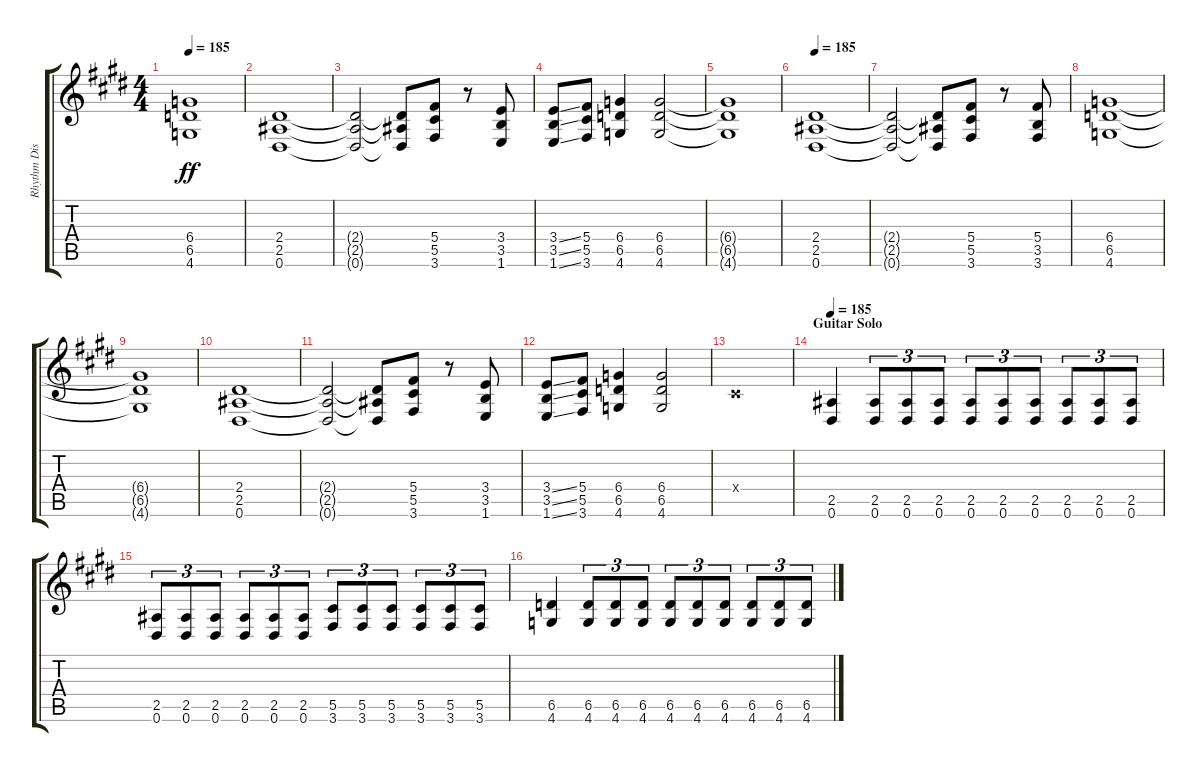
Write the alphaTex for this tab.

\track ("Rhythm Distortion" "Rhythm Dis") {instrument distortionguitar}
\staff {score tabs}
\tuning (Eb4 Bb3 Gb3 Db3 Ab2 Eb2) {hide}
\ts (4 4)
\tempo 185
\clef g2
\ks e
(6.4{t} 6.5{t} 4.6{t}).1{dy ff} |
(2.4 2.5 0.6).1 |
(2.4{t} 2.5{t} 0.6{t}).2 (2.4{t} 2.5{t} 0.6{t}).8 (5.4 5.5 3.6).8 r.8 (3.4 3.5 1.6).8 |
(3.4{ss} 3.5{ss} 1.6{ss}).8 (5.4 5.5 3.6).8 (6.4 6.5 4.6).4 (6.4 6.5 4.6).2 |
(6.4{t} 6.5{t} 4.6{t}).1 |
\tempo 185
(2.4 2.5 0.6).1{balance 12} |
(2.4{t} 2.5{t} 0.6{t}).2 (2.4{t} 2.5{t} 0.6{t}).8 (5.4 5.5 3.6).8 r.8 (5.4 3.5 3.6).8 |
(6.4 6.5 4.6).1 |
(6.4{t} 6.5{t} 4.6{t}).1 |
(2.4 2.5 0.6).1 |
(2.4{t} 2.5{t} 0.6{t}).2 (2.4{t} 2.5{t} 0.6{t}).8 (5.4 5.5 3.6).8 r.8 (3.4 3.5 1.6).8 |
(3.4{ss} 3.5{ss} 1.6{ss}).8 (5.4 5.5 3.6).8 (6.4 6.5 4.6).4 (6.4 6.5 4.6).2 |
0.4{x}.1 |
\section ("" "Guitar Solo")
\tempo 185
(2.5 0.6).4{balance 0} (2.5 0.6).8{tu (3 2)} (2.5 0.6).8{tu (3 2)} (2.5 0.6).8{tu (3 2)} (2.5 0.6).8{tu (3 2)} (2.5 0.6).8{tu (3 2)} (2.5 0.6).8{tu (3 2)} (2.5 0.6).8{tu (3 2)} (2.5 0.6).8{tu (3 2)} (2.5 0.6).8{tu (3 2)} |
(2.5 0.6).8{tu (3 2)} (2.5 0.6).8{tu (3 2)} (2.5 0.6).8{tu (3 2)} (2.5 0.6).8{tu (3 2)} (2.5 0.6).8{tu (3 2)} (2.5 0.6).8{tu (3 2)} (5.5 3.6).8{tu (3 2)} (5.5 3.6).8{tu (3 2)} (5.5 3.6).8{tu (3 2)} (5.5 3.6).8{tu (3 2)} (5.5 3.6).8{tu (3 2)} (5.5 3.6).8{tu (3 2)} |
(6.5 4.6).4 (6.5 4.6).8{tu (3 2)} (6.5 4.6).8{tu (3 2)} (6.5 4.6).8{tu (3 2)} (6.5 4.6).8{tu (3 2)} (6.5 4.6).8{tu (3 2)} (6.5 4.6).8{tu (3 2)} (6.5 4.6).8{tu (3 2)} (6.5 4.6).8{tu (3 2)} (6.5 4.6).8{tu (3 2)}
